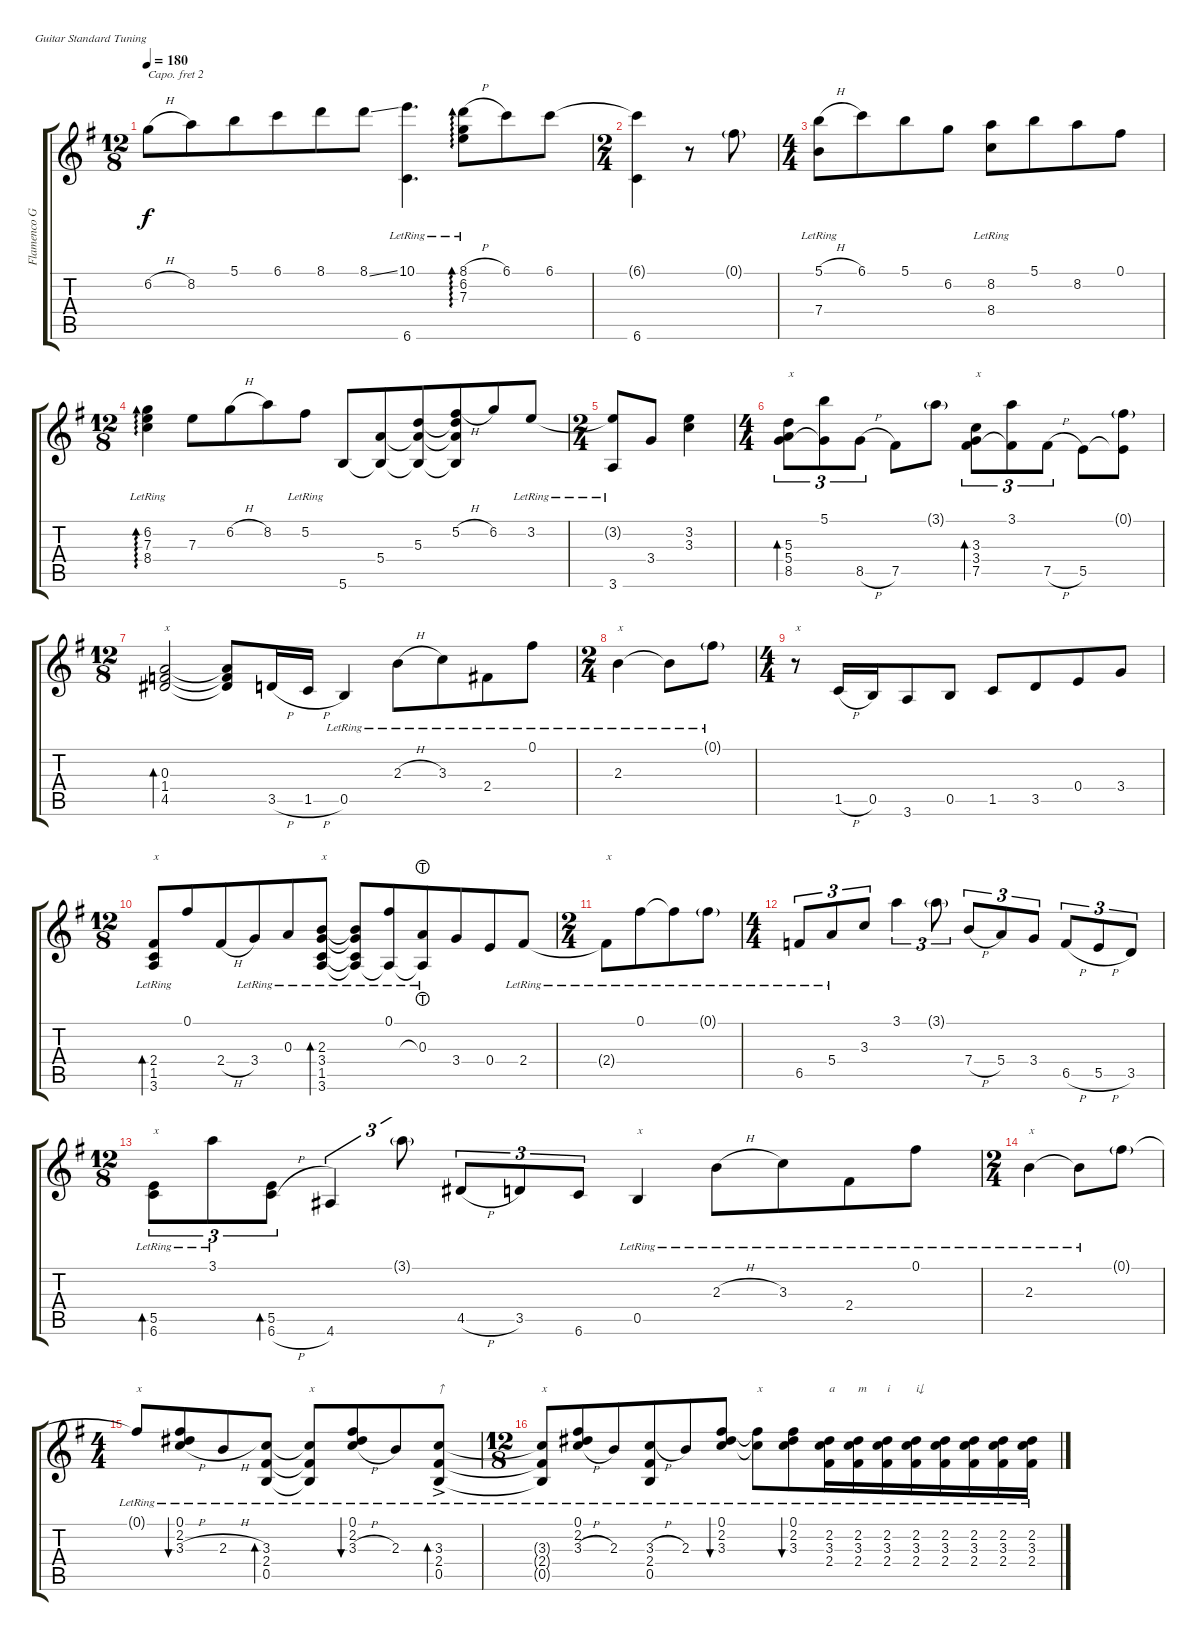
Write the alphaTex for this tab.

\defaultSystemsLayout 4
\bracketExtendMode groupsimilarinstruments
\otherSystemsTrackNameOrientation horizontal
\track ("Flamenco Guitar" "Flamenco G") {instrument acousticguitarnylon}
\staff {score tabs}
\capo 2
\tuning (E4 B3 G3 D3 A2 E2)
\ts (12 8)
\beaming (8 6 6)
\tempo 180
\clef g2
\scale
0.408092
\ks g
6.2{h}.8{dy f} 8.2.8 5.1.8 6.1.8 8.1.8 8.1{ss}.8 (6.6{lr} 10.1{lr}).4{d} (7.3{lr} 6.2{lr} 8.1{h lr}).8{ad 0} 6.1.8 6.1.8 |
\ts (2 4)
\beaming (8 4)
\scale
0.173003 (6.1{t} 6.6).4 r.8 0.1{g}.8 |
\ts (4 4)
\beaming (8 4 4)
(7.4{lr} 5.1{h}).8 6.1.8 5.1.8 6.2.8 (8.4{lr} 8.2).8 5.1.8 8.2.8 0.1.8 |
\ts (12 8)
\beaming (8 6 6)
(8.4{lr} 7.3{lr} 6.2{lr}).4{ad 0} 7.3.8 6.2{h}.8 8.2.8 5.2{lr}.8 5.6.8 (5.4 5.6{t}).8 (5.3 5.6{t} 5.4{t}).8 (5.2{h} 5.6{t} 5.4{t} 5.3{t}).8 6.2.8 3.2{lr}.8 |
\ts (2 4)
\beaming (8 4)
(3.2{lr t} 3.6).8 3.4.8 (3.3 3.2).4 |
\ts (4 4)
\beaming (8 4 4)
(8.5 5.4 5.3).8{tu (3 2) bd 30 txt "x"} (5.1 8.5{t}).8{tu (3 2)} 8.5{h}.8{tu (3 2)} 7.5.8 3.1{g}.8 (7.5 3.4 3.3).8{tu (3 2) bd 30 txt "x"} (3.1 7.5{t}).8{tu (3 2)} 7.5{h}.8{tu (3 2)} 5.5.8 (0.1{g} 5.5{t}).8 |
\ts (12 8)
\beaming (8 6 6)
(4.5 1.4 0.3).2{bd 30 txt "x"} (0.3{t} 1.4{t} 4.5{t}).8 3.5{h}.16 1.5{h}.16 0.5{lr}.4 2.3{h lr}.8 3.3{lr}.8 2.4{lr}.8 0.1{lr}.8 |
\ts (2 4)
\beaming (8 4)
2.3{lr}.4{txt "x"} 2.3{lr t}.8 0.1{g lr}.8 |
\ts (4 4)
\beaming (8 4 4)
r.8{txt "x"} 1.5{h}.16 0.5.16 3.6.8 0.5.8 1.5.8 3.5.8 0.4.8 3.4.8 |
\ts (12 8)
\beaming (8 6 6)
(2.4{lr} 3.6{lr} 1.5{lr}).8{bd 30 txt "x"} 0.1.8 2.4{h}.8 3.4{lr}.8 0.3{lr}.8 (2.3{lr} 3.4{lr} 1.5{lr} 3.6).8{bd 30 txt "x"} (3.6{lr t} 1.5{lr t} 3.4{lr t} 2.3{lr t}).8 (0.1{lr} 3.6{lr t}).8 (0.3{lht} 3.6{lr t}).8 3.4.8 0.4.8 2.4{lr}.8 |
\ts (2 4)
\beaming (8 4)
2.4{lr t}.8{txt "x"} 0.1{lr}.8 0.1{lr t}.8 0.1{g lr}.8 |
\ts (4 4)
\beaming (8 4 4)
\scale
0.370198 6.5{lr}.8{tu (3 2)} 5.4{lr}.8{tu (3 2)} 3.3.8{tu (3 2)} 3.1.4{tu (3 2)} 3.1{g}.8{tu (3 2)} 7.4{h}.8{tu (3 2)} 5.4.8{tu (3 2)} 3.4.8{tu (3 2)} 6.5{h}.8{tu (3 2)} 5.5{h}.8{tu (3 2)} 3.5.8{tu (3 2)} |
\ts (12 8)
\beaming (8 6 6)
\scale
0.467779 (6.6{lr} 5.5{lr}).8{tu (3 2) bd 30 txt "x"} 3.1{lr}.8{tu (3 2)} (6.6{h} 5.5).8{tu (3 2) bd 30} 4.6.4{tu (3 2)} 3.1{g}.8{tu (3 2)} 4.5{h}.8{tu (3 2)} 3.5.8{tu (3 2)} 6.6.8{tu (3 2)} 0.5{lr}.4{txt "x"} 2.3{h lr}.8 3.3{lr}.8 2.4{lr}.8 0.1{lr}.8 |
\ts (2 4)
\beaming (8 4)
\scale
0.16126 2.3{lr}.4{txt "x"} 2.3{lr t}.8 0.1{g}.8 |
\ts (4 4)
\beaming (8 4 4)
0.1{lr t}.8{txt "x"} (0.1{lr} 2.2{lr} 3.3{h lr}).8{bu 30} 2.3{h lr}.8 (3.3{lr} 2.4 0.5).8{bd 30} (3.3{lr t} 2.4{t} 0.5{t}).8{txt "x"} (0.1{lr} 2.2{lr} 3.3{h lr}).8{bu 30} 2.3{lr}.8 (0.5{lr} 2.4{lr} 3.3{ac lr}).8{bd 30 txt "↑"} |
\ts (12 8)
\beaming (8 6 6)
(3.3{lr t} 2.4{lr t} 0.5{lr t}).8{txt "x"} (0.1{lr} 2.2 3.3{h}).8 2.3{lr}.8 (0.5{lr} 2.4{lr} 3.3{h lr}).8 2.3{lr}.8 (0.1{lr} 3.3{lr} 2.2).8{bu 30} (3.3{lr t} 0.1{lr t}).8{txt "x"} (0.1{lr} 2.2 3.3).8{bu 30} (2.4{lr} 3.3{lr} 2.2{lr}).16{txt "a"} (2.4{lr} 3.3{lr} 2.2{lr}).16{txt "m"} (2.4{lr} 3.3{lr} 2.2{lr}).16{txt "i"} (2.4{lr} 3.3{lr} 2.2{lr}).16{txt "i↓"} (2.4{lr} 3.3{lr} 2.2{lr}).16 (2.4{lr} 3.3{lr} 2.2{lr}).16 (2.4{lr} 3.3{lr} 2.2{lr}).16 (2.4{lr} 3.3{lr} 2.2{lr}).16
